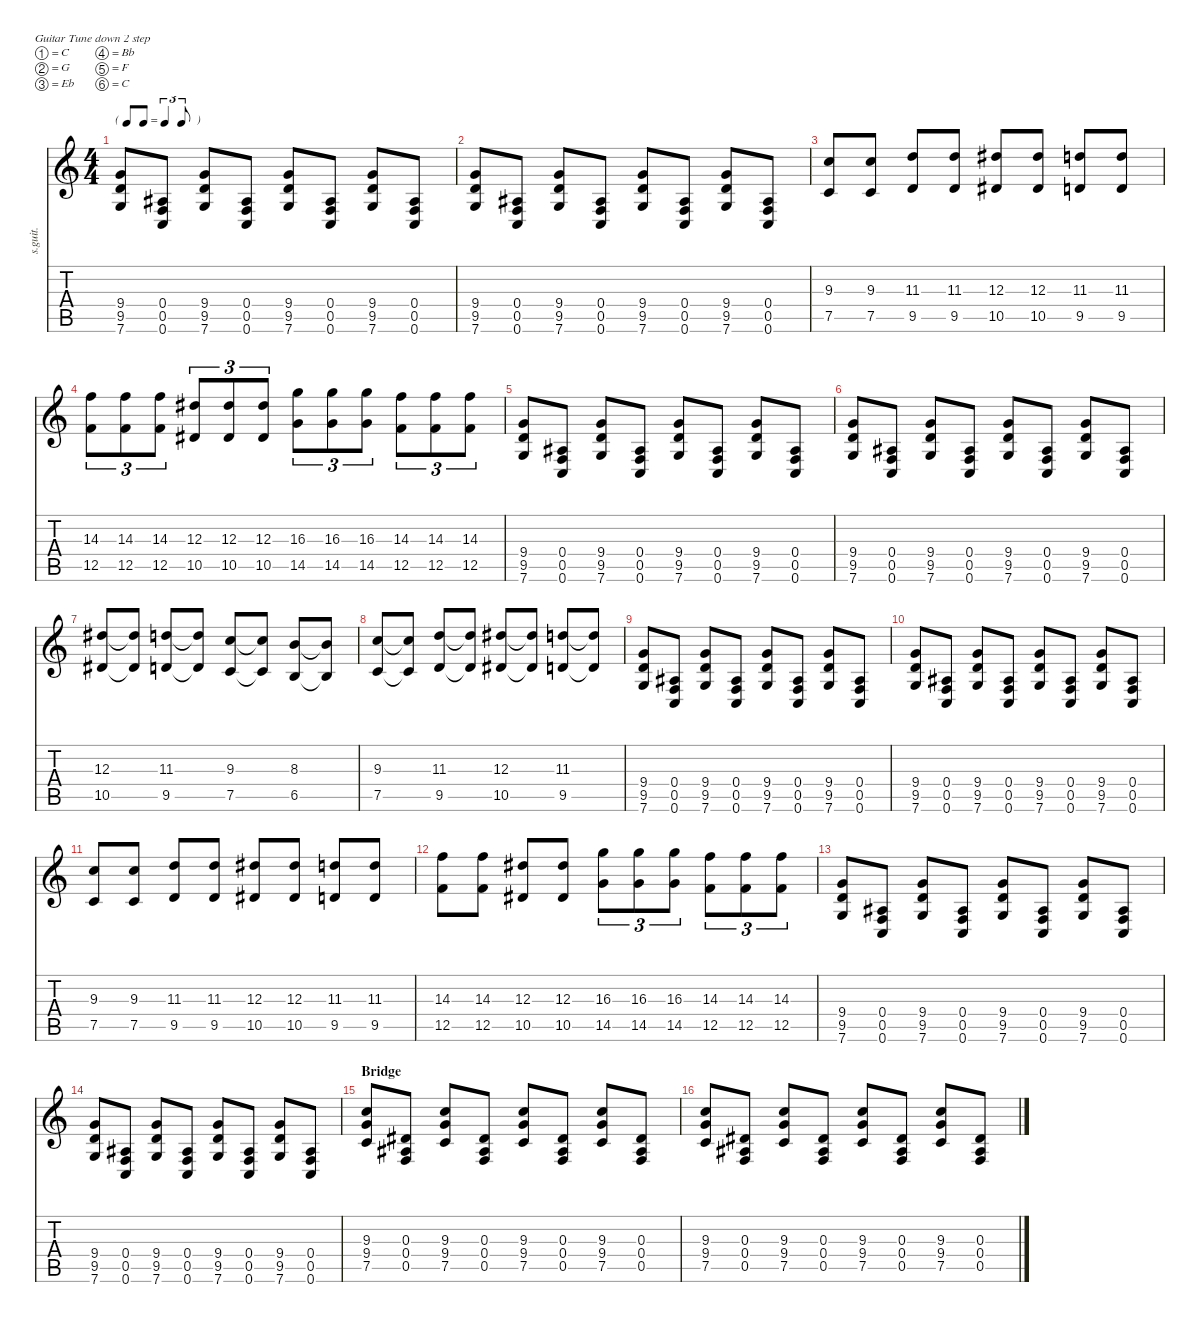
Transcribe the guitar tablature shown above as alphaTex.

\defaultSystemsLayout 4
\hideDynamics
\bracketExtendMode nobrackets
\track ("Josh Homme (Lead)" "s.guit.") {instrument overdrivenguitar}
\staff {score tabs}
\tuning (C4 G3 Eb3 Bb2 F2 C2)
\ts (4 4)
\tf triplet8th
\tempo (171 hide)
\clef g2
\ks c
(9.4 9.5 7.6).8{lyrics (0 "") lyrics (1 "") lyrics (2 "") lyrics (3 "") lyrics (4 "") dy f} (0.4{acc #} 0.5 0.6).8{lyrics (0 "") lyrics (1 "") lyrics (2 "") lyrics (3 "") lyrics (4 "")} (9.4 9.5 7.6).8{lyrics (0 "") lyrics (1 "") lyrics (2 "") lyrics (3 "") lyrics (4 "")} (0.4{acc #} 0.5 0.6).8{lyrics (0 "") lyrics (1 "") lyrics (2 "") lyrics (3 "") lyrics (4 "")} (9.4 9.5 7.6).8{lyrics (0 "") lyrics (1 "") lyrics (2 "") lyrics (3 "") lyrics (4 "")} (0.4{acc #} 0.5 0.6).8{lyrics (0 "") lyrics (1 "") lyrics (2 "") lyrics (3 "") lyrics (4 "")} (9.4 9.5 7.6).8{lyrics (0 "") lyrics (1 "") lyrics (2 "") lyrics (3 "") lyrics (4 "")} (0.4{acc #} 0.5 0.6).8{lyrics (0 "") lyrics (1 "") lyrics (2 "") lyrics (3 "") lyrics (4 "")} |
(9.4 9.5 7.6).8{lyrics (0 "") lyrics (1 "") lyrics (2 "") lyrics (3 "") lyrics (4 "")} (0.4{acc #} 0.5 0.6).8{lyrics (0 "") lyrics (1 "") lyrics (2 "") lyrics (3 "") lyrics (4 "")} (9.4 9.5 7.6).8{lyrics (0 "") lyrics (1 "") lyrics (2 "") lyrics (3 "") lyrics (4 "")} (0.4{acc #} 0.5 0.6).8{lyrics (0 "") lyrics (1 "") lyrics (2 "") lyrics (3 "") lyrics (4 "")} (9.4 9.5 7.6).8{lyrics (0 "") lyrics (1 "") lyrics (2 "") lyrics (3 "") lyrics (4 "")} (0.4{acc #} 0.5 0.6).8{lyrics (0 "") lyrics (1 "") lyrics (2 "") lyrics (3 "") lyrics (4 "")} (9.4 9.5 7.6).8{lyrics (0 "") lyrics (1 "") lyrics (2 "") lyrics (3 "") lyrics (4 "")} (0.4{acc #} 0.5 0.6).8{lyrics (0 "") lyrics (1 "") lyrics (2 "") lyrics (3 "") lyrics (4 "")} |
(9.3 7.5).8{lyrics (0 "") lyrics (1 "") lyrics (2 "") lyrics (3 "") lyrics (4 "")} (9.3 7.5).8{lyrics (0 "") lyrics (1 "") lyrics (2 "") lyrics (3 "") lyrics (4 "")} (11.3 9.5).8{lyrics (0 "") lyrics (1 "") lyrics (2 "") lyrics (3 "") lyrics (4 "")} (11.3 9.5).8{lyrics (0 "") lyrics (1 "") lyrics (2 "") lyrics (3 "") lyrics (4 "")} (12.3{acc #} 10.5{acc #}).8{lyrics (0 "") lyrics (1 "") lyrics (2 "") lyrics (3 "") lyrics (4 "")} (12.3{acc #} 10.5{acc #}).8{lyrics (0 "") lyrics (1 "") lyrics (2 "") lyrics (3 "") lyrics (4 "")} (11.3 9.5).8{lyrics (0 "") lyrics (1 "") lyrics (2 "") lyrics (3 "") lyrics (4 "")} (11.3 9.5).8{lyrics (0 "") lyrics (1 "") lyrics (2 "") lyrics (3 "") lyrics (4 "")} |
(14.3 12.5).8{tu (3 2) lyrics (0 "") lyrics (1 "") lyrics (2 "") lyrics (3 "") lyrics (4 "") dy mf} (14.3 12.5).8{tu (3 2) lyrics (0 "") lyrics (1 "") lyrics (2 "") lyrics (3 "") lyrics (4 "")} (14.3 12.5).8{tu (3 2) lyrics (0 "") lyrics (1 "") lyrics (2 "") lyrics (3 "") lyrics (4 "")} (12.3{acc #} 10.5{acc #}).8{tu (3 2) lyrics (0 "") lyrics (1 "") lyrics (2 "") lyrics (3 "") lyrics (4 "")} (12.3{acc #} 10.5{acc #}).8{tu (3 2) lyrics (0 "") lyrics (1 "") lyrics (2 "") lyrics (3 "") lyrics (4 "")} (12.3{acc #} 10.5{acc #}).8{tu (3 2) lyrics (0 "") lyrics (1 "") lyrics (2 "") lyrics (3 "") lyrics (4 "")} (16.3 14.5).8{tu (3 2) lyrics (0 "") lyrics (1 "") lyrics (2 "") lyrics (3 "") lyrics (4 "")} (16.3 14.5).8{tu (3 2) lyrics (0 "") lyrics (1 "") lyrics (2 "") lyrics (3 "") lyrics (4 "")} (16.3 14.5).8{tu (3 2) lyrics (0 "") lyrics (1 "") lyrics (2 "") lyrics (3 "") lyrics (4 "")} (14.3 12.5).8{tu (3 2) lyrics (0 "") lyrics (1 "") lyrics (2 "") lyrics (3 "") lyrics (4 "")} (14.3 12.5).8{tu (3 2) lyrics (0 "") lyrics (1 "") lyrics (2 "") lyrics (3 "") lyrics (4 "")} (14.3 12.5).8{tu (3 2) lyrics (0 "") lyrics (1 "") lyrics (2 "") lyrics (3 "") lyrics (4 "")} |
(9.4 9.5 7.6).8{lyrics (0 "") lyrics (1 "") lyrics (2 "") lyrics (3 "") lyrics (4 "") dy f} (0.4{acc #} 0.5 0.6).8{lyrics (0 "") lyrics (1 "") lyrics (2 "") lyrics (3 "") lyrics (4 "")} (9.4 9.5 7.6).8{lyrics (0 "") lyrics (1 "") lyrics (2 "") lyrics (3 "") lyrics (4 "")} (0.4{acc #} 0.5 0.6).8{lyrics (0 "") lyrics (1 "") lyrics (2 "") lyrics (3 "") lyrics (4 "")} (9.4 9.5 7.6).8{lyrics (0 "") lyrics (1 "") lyrics (2 "") lyrics (3 "") lyrics (4 "")} (0.4{acc #} 0.5 0.6).8{lyrics (0 "") lyrics (1 "") lyrics (2 "") lyrics (3 "") lyrics (4 "")} (9.4 9.5 7.6).8{lyrics (0 "") lyrics (1 "") lyrics (2 "") lyrics (3 "") lyrics (4 "")} (0.4{acc #} 0.5 0.6).8{lyrics (0 "") lyrics (1 "") lyrics (2 "") lyrics (3 "") lyrics (4 "")} |
(9.4 9.5 7.6).8{lyrics (0 "") lyrics (1 "") lyrics (2 "") lyrics (3 "") lyrics (4 "")} (0.4{acc #} 0.5 0.6).8{lyrics (0 "") lyrics (1 "") lyrics (2 "") lyrics (3 "") lyrics (4 "")} (9.4 9.5 7.6).8{lyrics (0 "") lyrics (1 "") lyrics (2 "") lyrics (3 "") lyrics (4 "")} (0.4{acc #} 0.5 0.6).8{lyrics (0 "") lyrics (1 "") lyrics (2 "") lyrics (3 "") lyrics (4 "")} (9.4 9.5 7.6).8{lyrics (0 "") lyrics (1 "") lyrics (2 "") lyrics (3 "") lyrics (4 "")} (0.4{acc #} 0.5 0.6).8{lyrics (0 "") lyrics (1 "") lyrics (2 "") lyrics (3 "") lyrics (4 "")} (9.4 9.5 7.6).8{lyrics (0 "") lyrics (1 "") lyrics (2 "") lyrics (3 "") lyrics (4 "")} (0.4{acc #} 0.5 0.6).8{lyrics (0 "") lyrics (1 "") lyrics (2 "") lyrics (3 "") lyrics (4 "")} |
(12.3{acc #} 10.5{acc #}).8{lyrics (0 "") lyrics (1 "") lyrics (2 "") lyrics (3 "") lyrics (4 "")} (12.3{t acc #} 10.5{t acc #}).8{lyrics (0 "") lyrics (1 "") lyrics (2 "") lyrics (3 "") lyrics (4 "")} (11.3 9.5).8{lyrics (0 "") lyrics (1 "") lyrics (2 "") lyrics (3 "") lyrics (4 "")} (11.3{t} 9.5{t}).8{lyrics (0 "") lyrics (1 "") lyrics (2 "") lyrics (3 "") lyrics (4 "")} (9.3 7.5).8{lyrics (0 "") lyrics (1 "") lyrics (2 "") lyrics (3 "") lyrics (4 "")} (9.3{t} 7.5{t}).8{lyrics (0 "") lyrics (1 "") lyrics (2 "") lyrics (3 "") lyrics (4 "")} (8.3 6.5).8{lyrics (0 "") lyrics (1 "") lyrics (2 "") lyrics (3 "") lyrics (4 "")} (8.3{t} 6.5{t}).8{lyrics (0 "") lyrics (1 "") lyrics (2 "") lyrics (3 "") lyrics (4 "")} |
(9.3 7.5).8{lyrics (0 "") lyrics (1 "") lyrics (2 "") lyrics (3 "") lyrics (4 "")} (9.3{t} 7.5{t}).8{lyrics (0 "") lyrics (1 "") lyrics (2 "") lyrics (3 "") lyrics (4 "")} (11.3 9.5).8{lyrics (0 "") lyrics (1 "") lyrics (2 "") lyrics (3 "") lyrics (4 "")} (11.3{t} 9.5{t}).8{lyrics (0 "") lyrics (1 "") lyrics (2 "") lyrics (3 "") lyrics (4 "")} (12.3{acc #} 10.5{acc #}).8{lyrics (0 "") lyrics (1 "") lyrics (2 "") lyrics (3 "") lyrics (4 "")} (12.3{t acc #} 10.5{t acc #}).8{lyrics (0 "") lyrics (1 "") lyrics (2 "") lyrics (3 "") lyrics (4 "")} (11.3 9.5).8{lyrics (0 "") lyrics (1 "") lyrics (2 "") lyrics (3 "") lyrics (4 "")} (11.3{t} 9.5{t}).8{lyrics (0 "") lyrics (1 "") lyrics (2 "") lyrics (3 "") lyrics (4 "")} |
(9.4 9.5 7.6).8{lyrics (0 "") lyrics (1 "") lyrics (2 "") lyrics (3 "") lyrics (4 "")} (0.4{acc #} 0.5 0.6).8{lyrics (0 "") lyrics (1 "") lyrics (2 "") lyrics (3 "") lyrics (4 "")} (9.4 9.5 7.6).8{lyrics (0 "") lyrics (1 "") lyrics (2 "") lyrics (3 "") lyrics (4 "")} (0.4{acc #} 0.5 0.6).8{lyrics (0 "") lyrics (1 "") lyrics (2 "") lyrics (3 "") lyrics (4 "")} (9.4 9.5 7.6).8{lyrics (0 "") lyrics (1 "") lyrics (2 "") lyrics (3 "") lyrics (4 "")} (0.4{acc #} 0.5 0.6).8{lyrics (0 "") lyrics (1 "") lyrics (2 "") lyrics (3 "") lyrics (4 "")} (9.4 9.5 7.6).8{lyrics (0 "") lyrics (1 "") lyrics (2 "") lyrics (3 "") lyrics (4 "")} (0.4{acc #} 0.5 0.6).8{lyrics (0 "") lyrics (1 "") lyrics (2 "") lyrics (3 "") lyrics (4 "")} |
(9.4 9.5 7.6).8{lyrics (0 "") lyrics (1 "") lyrics (2 "") lyrics (3 "") lyrics (4 "")} (0.4{acc #} 0.5 0.6).8{lyrics (0 "") lyrics (1 "") lyrics (2 "") lyrics (3 "") lyrics (4 "")} (9.4 9.5 7.6).8{lyrics (0 "") lyrics (1 "") lyrics (2 "") lyrics (3 "") lyrics (4 "")} (0.4{acc #} 0.5 0.6).8{lyrics (0 "") lyrics (1 "") lyrics (2 "") lyrics (3 "") lyrics (4 "")} (9.4 9.5 7.6).8{lyrics (0 "") lyrics (1 "") lyrics (2 "") lyrics (3 "") lyrics (4 "")} (0.4{acc #} 0.5 0.6).8{lyrics (0 "") lyrics (1 "") lyrics (2 "") lyrics (3 "") lyrics (4 "")} (9.4 9.5 7.6).8{lyrics (0 "") lyrics (1 "") lyrics (2 "") lyrics (3 "") lyrics (4 "")} (0.4{acc #} 0.5 0.6).8{lyrics (0 "") lyrics (1 "") lyrics (2 "") lyrics (3 "") lyrics (4 "")} |
(9.3 7.5).8{lyrics (0 "") lyrics (1 "") lyrics (2 "") lyrics (3 "") lyrics (4 "")} (9.3 7.5).8{lyrics (0 "") lyrics (1 "") lyrics (2 "") lyrics (3 "") lyrics (4 "")} (11.3 9.5).8{lyrics (0 "") lyrics (1 "") lyrics (2 "") lyrics (3 "") lyrics (4 "")} (11.3 9.5).8{lyrics (0 "") lyrics (1 "") lyrics (2 "") lyrics (3 "") lyrics (4 "")} (12.3{acc #} 10.5{acc #}).8{lyrics (0 "") lyrics (1 "") lyrics (2 "") lyrics (3 "") lyrics (4 "")} (12.3{acc #} 10.5{acc #}).8{lyrics (0 "") lyrics (1 "") lyrics (2 "") lyrics (3 "") lyrics (4 "")} (11.3 9.5).8{lyrics (0 "") lyrics (1 "") lyrics (2 "") lyrics (3 "") lyrics (4 "")} (11.3 9.5).8{lyrics (0 "") lyrics (1 "") lyrics (2 "") lyrics (3 "") lyrics (4 "")} |
(14.3 12.5).8{lyrics (0 "") lyrics (1 "") lyrics (2 "") lyrics (3 "") lyrics (4 "")} (14.3 12.5).8{lyrics (0 "") lyrics (1 "") lyrics (2 "") lyrics (3 "") lyrics (4 "")} (12.3{acc #} 10.5{acc #}).8{lyrics (0 "") lyrics (1 "") lyrics (2 "") lyrics (3 "") lyrics (4 "")} (12.3{acc #} 10.5{acc #}).8{lyrics (0 "") lyrics (1 "") lyrics (2 "") lyrics (3 "") lyrics (4 "")} (16.3 14.5).8{tu (3 2) lyrics (0 "") lyrics (1 "") lyrics (2 "") lyrics (3 "") lyrics (4 "")} (16.3 14.5).8{tu (3 2) lyrics (0 "") lyrics (1 "") lyrics (2 "") lyrics (3 "") lyrics (4 "")} (16.3 14.5).8{tu (3 2) lyrics (0 "") lyrics (1 "") lyrics (2 "") lyrics (3 "") lyrics (4 "")} (14.3 12.5).8{tu (3 2) lyrics (0 "") lyrics (1 "") lyrics (2 "") lyrics (3 "") lyrics (4 "")} (14.3 12.5).8{tu (3 2) lyrics (0 "") lyrics (1 "") lyrics (2 "") lyrics (3 "") lyrics (4 "")} (14.3 12.5).8{tu (3 2) lyrics (0 "") lyrics (1 "") lyrics (2 "") lyrics (3 "") lyrics (4 "")} |
(9.4 9.5 7.6).8{lyrics (0 "") lyrics (1 "") lyrics (2 "") lyrics (3 "") lyrics (4 "")} (0.4{acc #} 0.5 0.6).8{lyrics (0 "") lyrics (1 "") lyrics (2 "") lyrics (3 "") lyrics (4 "")} (9.4 9.5 7.6).8{lyrics (0 "") lyrics (1 "") lyrics (2 "") lyrics (3 "") lyrics (4 "")} (0.4{acc #} 0.5 0.6).8{lyrics (0 "") lyrics (1 "") lyrics (2 "") lyrics (3 "") lyrics (4 "")} (9.4 9.5 7.6).8{lyrics (0 "") lyrics (1 "") lyrics (2 "") lyrics (3 "") lyrics (4 "")} (0.4{acc #} 0.5 0.6).8{lyrics (0 "") lyrics (1 "") lyrics (2 "") lyrics (3 "") lyrics (4 "")} (9.4 9.5 7.6).8{lyrics (0 "") lyrics (1 "") lyrics (2 "") lyrics (3 "") lyrics (4 "")} (0.4{acc #} 0.5 0.6).8{lyrics (0 "") lyrics (1 "") lyrics (2 "") lyrics (3 "") lyrics (4 "")} |
(9.4 9.5 7.6).8{lyrics (0 "") lyrics (1 "") lyrics (2 "") lyrics (3 "") lyrics (4 "")} (0.4{acc #} 0.5 0.6).8{lyrics (0 "") lyrics (1 "") lyrics (2 "") lyrics (3 "") lyrics (4 "")} (9.4 9.5 7.6).8{lyrics (0 "") lyrics (1 "") lyrics (2 "") lyrics (3 "") lyrics (4 "")} (0.4{acc #} 0.5 0.6).8{lyrics (0 "") lyrics (1 "") lyrics (2 "") lyrics (3 "") lyrics (4 "")} (9.4 9.5 7.6).8{lyrics (0 "") lyrics (1 "") lyrics (2 "") lyrics (3 "") lyrics (4 "")} (0.4{acc #} 0.5 0.6).8{lyrics (0 "") lyrics (1 "") lyrics (2 "") lyrics (3 "") lyrics (4 "")} (9.4 9.5 7.6).8{lyrics (0 "") lyrics (1 "") lyrics (2 "") lyrics (3 "") lyrics (4 "")} (0.4{acc #} 0.5 0.6).8{lyrics (0 "") lyrics (1 "") lyrics (2 "") lyrics (3 "") lyrics (4 "")} |
\section ("" "Bridge")
(9.3 9.4 7.5).8{lyrics (0 "") lyrics (1 "") lyrics (2 "") lyrics (3 "") lyrics (4 "")} (0.3{acc #} 0.4{acc #} 0.5).8{lyrics (0 "") lyrics (1 "") lyrics (2 "") lyrics (3 "") lyrics (4 "")} (9.3 9.4 7.5).8{lyrics (0 "") lyrics (1 "") lyrics (2 "") lyrics (3 "") lyrics (4 "")} (0.3{acc #} 0.4{acc #} 0.5).8{lyrics (0 "") lyrics (1 "") lyrics (2 "") lyrics (3 "") lyrics (4 "")} (9.3 9.4 7.5).8{lyrics (0 "") lyrics (1 "") lyrics (2 "") lyrics (3 "") lyrics (4 "")} (0.3{acc #} 0.4{acc #} 0.5).8{lyrics (0 "") lyrics (1 "") lyrics (2 "") lyrics (3 "") lyrics (4 "")} (9.3 9.4 7.5).8{lyrics (0 "") lyrics (1 "") lyrics (2 "") lyrics (3 "") lyrics (4 "")} (0.3{acc #} 0.4{acc #} 0.5).8{lyrics (0 "") lyrics (1 "") lyrics (2 "") lyrics (3 "") lyrics (4 "")} |
(9.3 9.4 7.5).8{lyrics (0 "") lyrics (1 "") lyrics (2 "") lyrics (3 "") lyrics (4 "")} (0.3{acc #} 0.4{acc #} 0.5).8{lyrics (0 "") lyrics (1 "") lyrics (2 "") lyrics (3 "") lyrics (4 "")} (9.3 9.4 7.5).8{lyrics (0 "") lyrics (1 "") lyrics (2 "") lyrics (3 "") lyrics (4 "")} (0.3{acc #} 0.4{acc #} 0.5).8{lyrics (0 "") lyrics (1 "") lyrics (2 "") lyrics (3 "") lyrics (4 "")} (9.3 9.4 7.5).8{lyrics (0 "") lyrics (1 "") lyrics (2 "") lyrics (3 "") lyrics (4 "")} (0.3{acc #} 0.4{acc #} 0.5).8{lyrics (0 "") lyrics (1 "") lyrics (2 "") lyrics (3 "") lyrics (4 "")} (9.3 9.4 7.5).8{lyrics (0 "") lyrics (1 "") lyrics (2 "") lyrics (3 "") lyrics (4 "")} (0.3{acc #} 0.4{acc #} 0.5).8{lyrics (0 "") lyrics (1 "") lyrics (2 "") lyrics (3 "") lyrics (4 "")}
